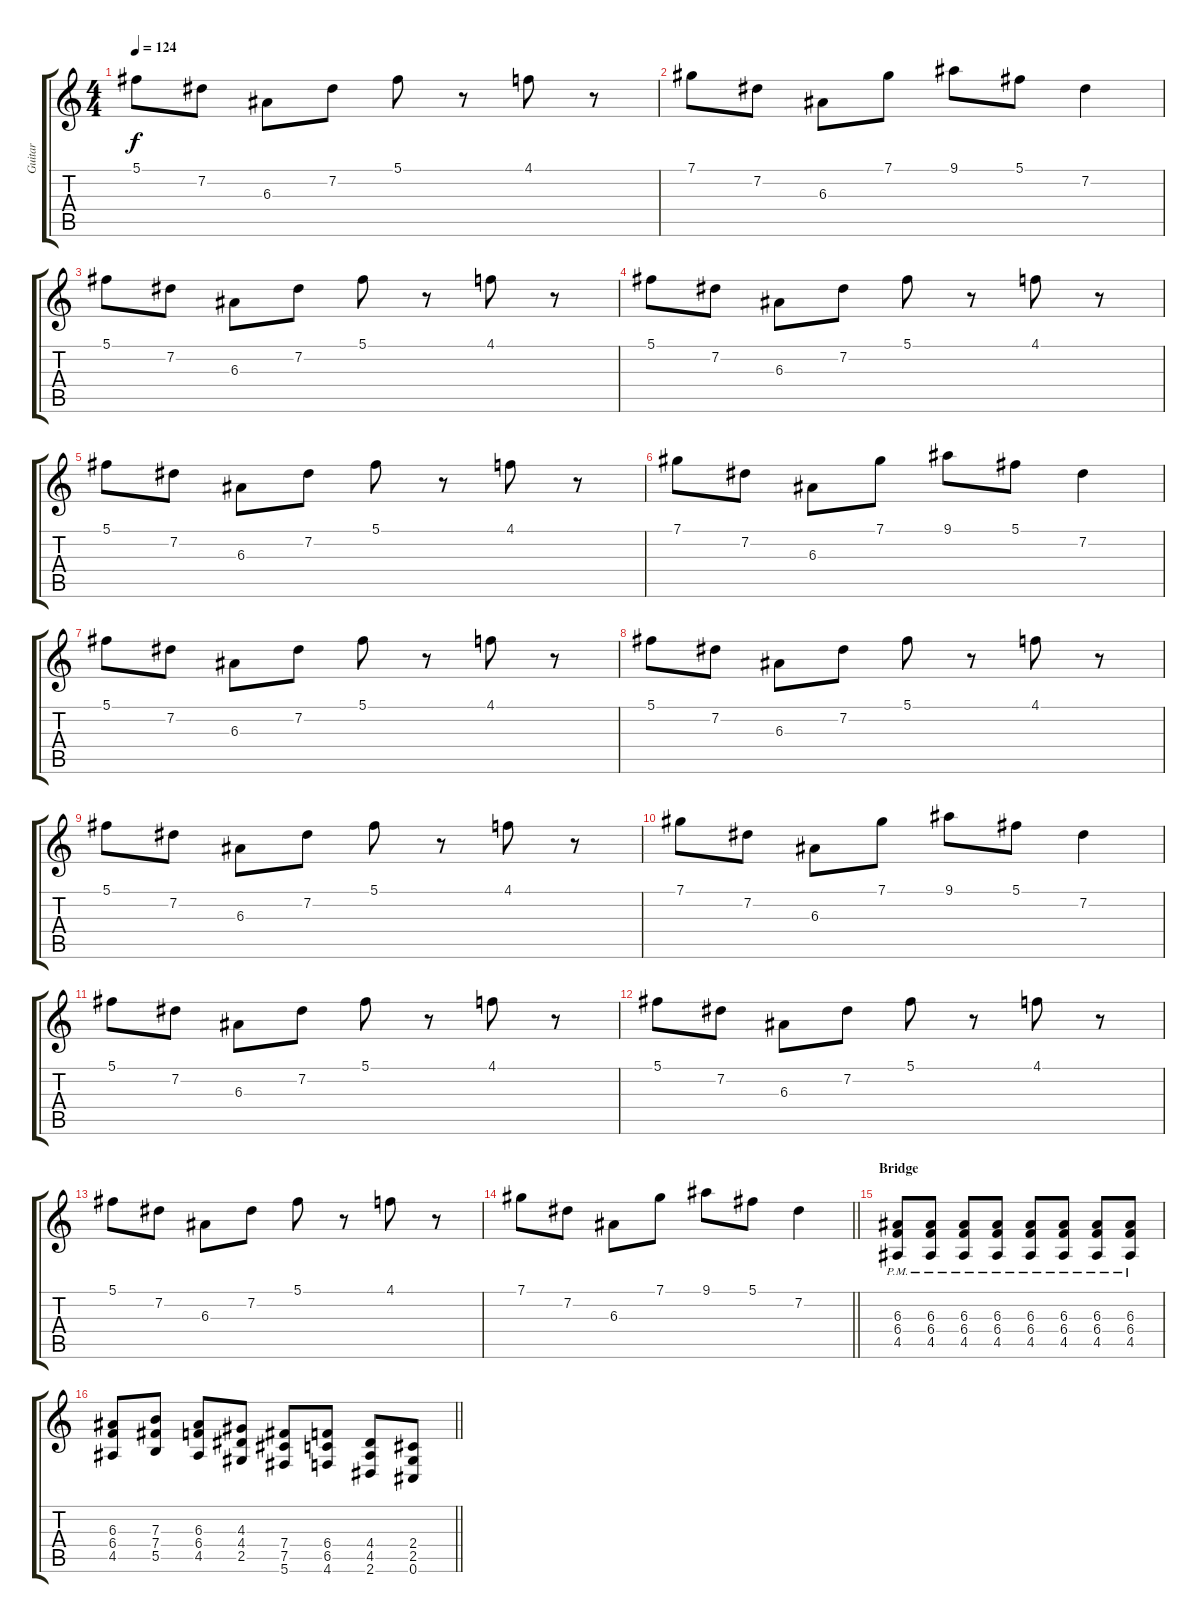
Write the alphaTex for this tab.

\track ("Guitar" "Guitar") {instrument distortionguitar}
\staff {score tabs}
\tuning (Db4 Ab3 E3 B2 Gb2 Db2) {hide}
\ts (4 4)
\tempo 124
\clef g2
\ks c
5.1.8{dy f} 7.2.8 6.3.8 7.2.8 5.1.8 r.8 4.1.8 r.8 |
7.1.8 7.2.8 6.3.8 7.1.8 9.1.8 5.1.8 7.2.4 |
5.1.8 7.2.8 6.3.8 7.2.8 5.1.8 r.8 4.1.8 r.8 |
5.1.8 7.2.8 6.3.8 7.2.8 5.1.8 r.8 4.1.8 r.8 |
5.1.8 7.2.8 6.3.8 7.2.8 5.1.8 r.8 4.1.8 r.8 |
7.1.8 7.2.8 6.3.8 7.1.8 9.1.8 5.1.8 7.2.4 |
5.1.8 7.2.8 6.3.8 7.2.8 5.1.8 r.8 4.1.8 r.8 |
5.1.8 7.2.8 6.3.8 7.2.8 5.1.8 r.8 4.1.8 r.8 |
5.1.8 7.2.8 6.3.8 7.2.8 5.1.8 r.8 4.1.8 r.8 |
7.1.8 7.2.8 6.3.8 7.1.8 9.1.8 5.1.8 7.2.4 |
5.1.8 7.2.8 6.3.8 7.2.8 5.1.8 r.8 4.1.8 r.8 |
5.1.8 7.2.8 6.3.8 7.2.8 5.1.8 r.8 4.1.8 r.8 |
5.1.8 7.2.8 6.3.8 7.2.8 5.1.8 r.8 4.1.8 r.8 |
\barLineRight lightlight
7.1.8 7.2.8 6.3.8 7.1.8 9.1.8 5.1.8 7.2.4 |
\section ("" "Bridge")
(6.3{pm} 6.4{pm} 4.5{pm}).8{volume 12 balance 0} (6.3{pm} 6.4{pm} 4.5{pm}).8 (6.3{pm} 6.4{pm} 4.5{pm}).8 (6.3{pm} 6.4{pm} 4.5{pm}).8 (6.3{pm} 6.4{pm} 4.5{pm}).8 (6.3{pm} 6.4{pm} 4.5{pm}).8 (6.3{pm} 6.4{pm} 4.5{pm}).8 (6.3{pm} 6.4{pm} 4.5{pm}).8 |
\barLineRight lightlight
(6.3 6.4 4.5).8 (7.3 7.4 5.5).8 (6.3 6.4 4.5).8 (4.3 4.4 2.5).8 (7.4 7.5 5.6).8 (6.4 6.5 4.6).8 (4.4 4.5 2.6).8 (2.4 2.5 0.6).8
